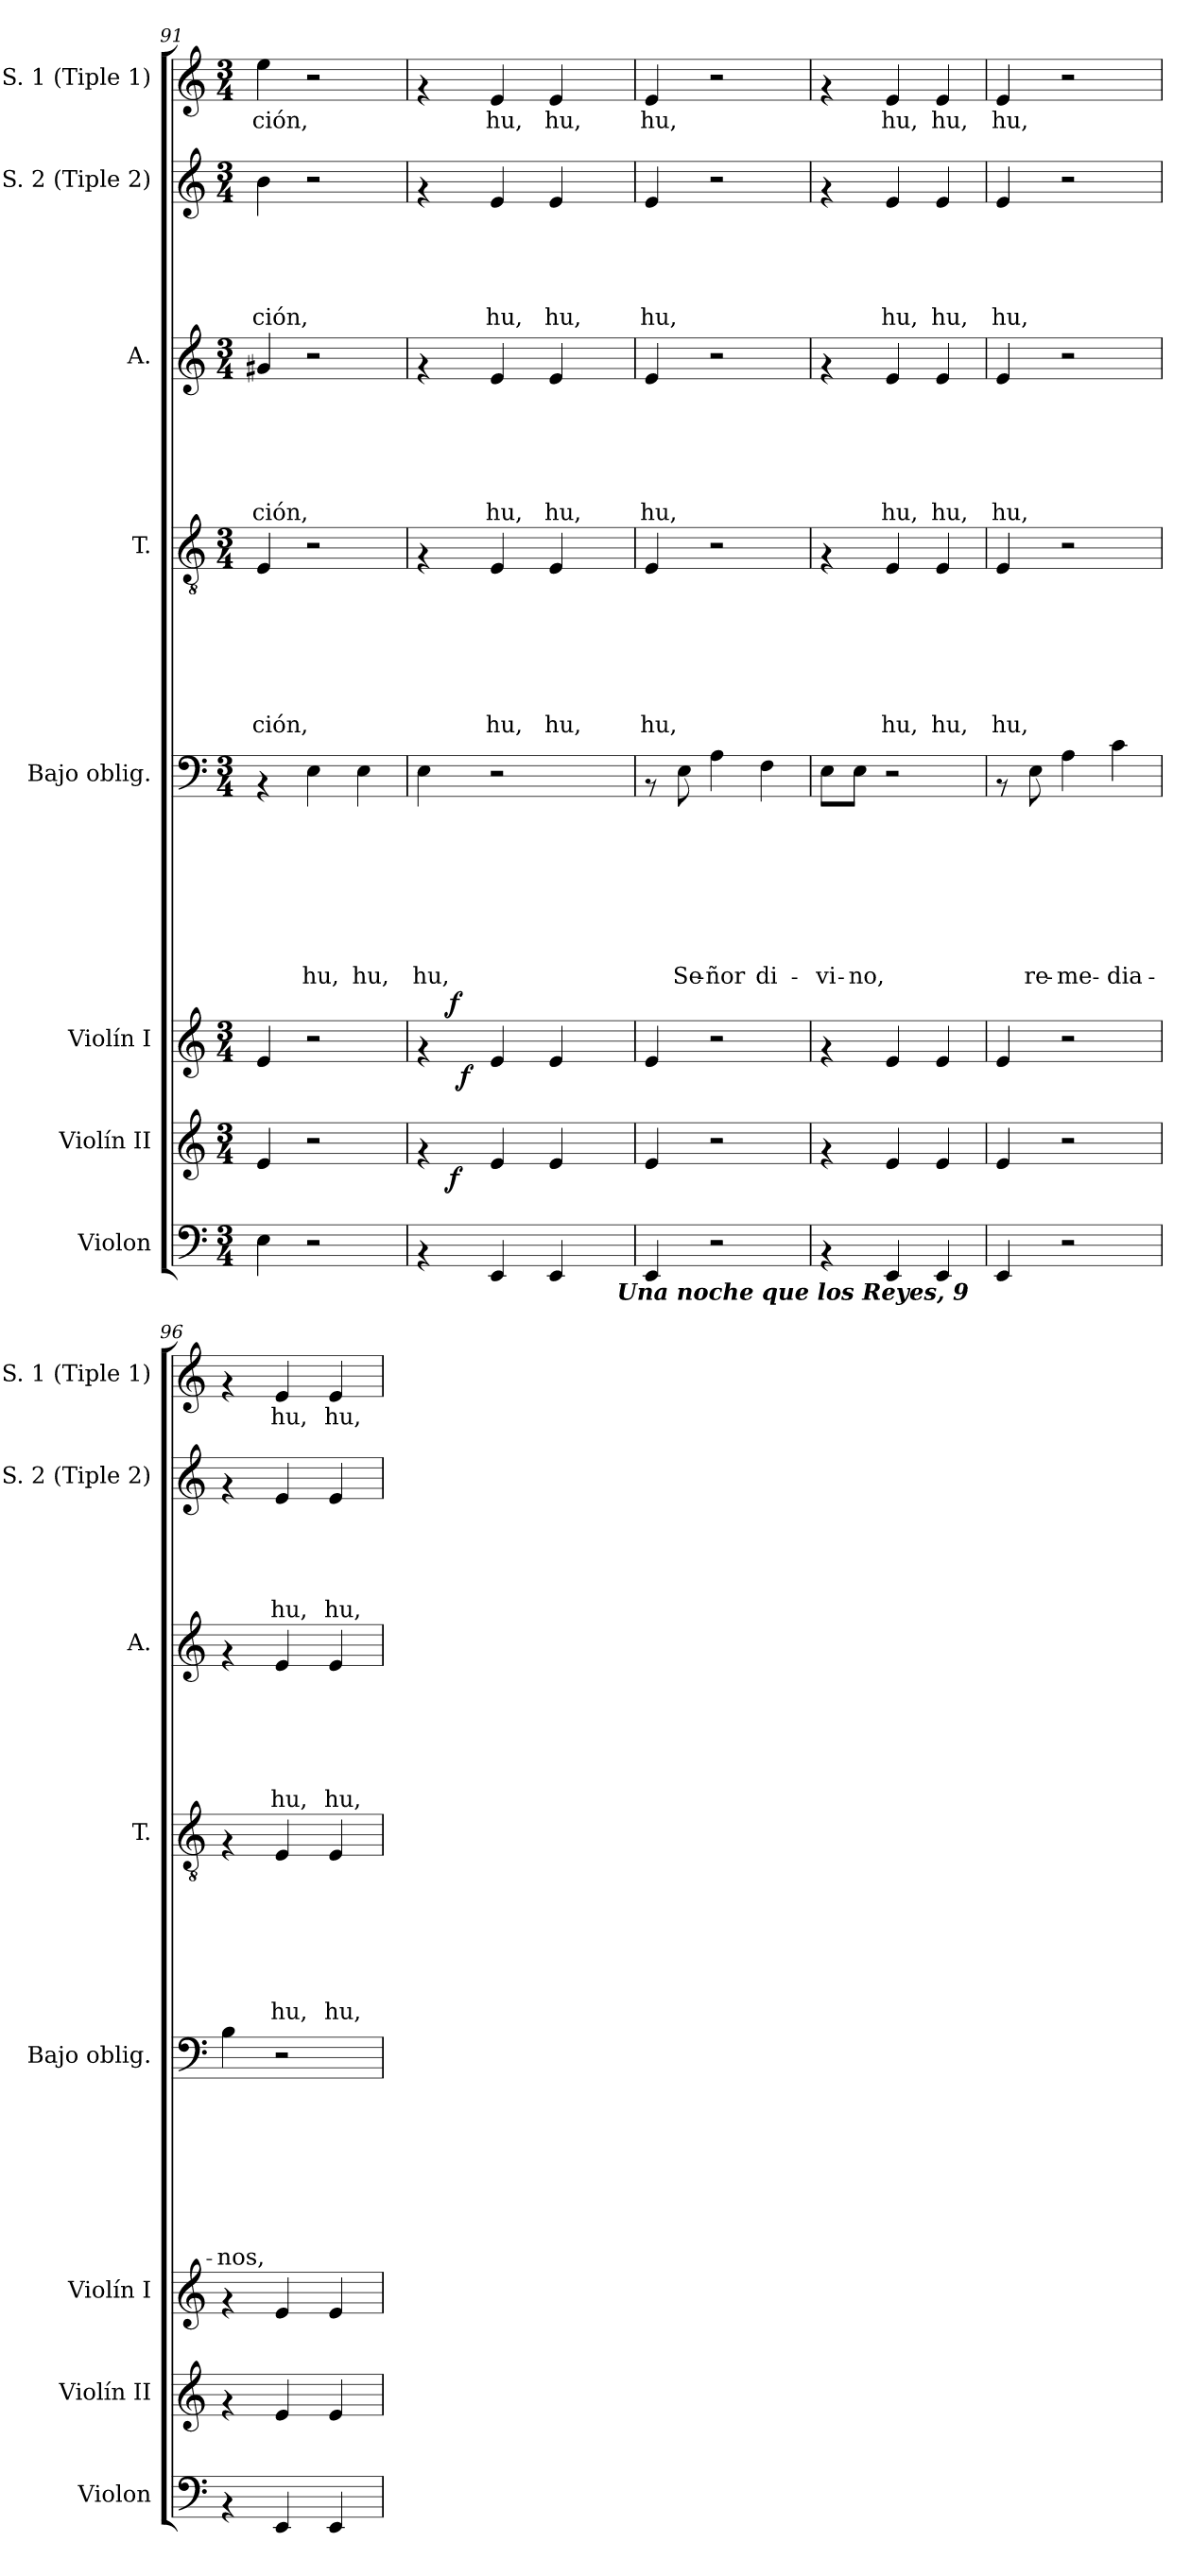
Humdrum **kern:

**kern	**kern	**dynam	**kern	**dynam	**kern	**text	**text	**text	**text	**text	**text	**text	**text	**kern	**text	**text	**text	**text	**text	**text	**text	**kern	**text	**text	**text	**text	**text	**text	**kern	**text	**text	**text	**text	**text	**kern	**text
*part8	*part7	*part7	*part6	*part6	*part5	*part5	*part5	*part5	*part5	*part5	*part5	*part5	*part5	*part4	*part4	*part4	*part4	*part4	*part4	*part4	*part4	*part3	*part3	*part3	*part3	*part3	*part3	*part3	*part2	*part2	*part2	*part2	*part2	*part2	*part1	*part1
*staff8	*staff7	*staff7	*staff6	*staff6	*staff5	*staff5	*staff5	*staff5	*staff5	*staff5	*staff5	*staff5	*staff5	*staff4	*staff4	*staff4	*staff4	*staff4	*staff4	*staff4	*staff4	*staff3	*staff3	*staff3	*staff3	*staff3	*staff3	*staff3	*staff2	*staff2	*staff2	*staff2	*staff2	*staff2	*staff1	*staff1
*I"Violon	*I"Violín II	*	*I"Violín I	*	*I"Bajo oblig.	*	*	*	*	*	*	*	*	*I"T.	*	*	*	*	*	*	*	*I"A.	*	*	*	*	*	*	*I"S. 2 (Tiple 2)	*	*	*	*	*	*I"S. 1 (Tiple 1)	*
*I'Violon	*I'Violín II	*	*I'Violín I	*	*I'Bajo oblig.	*	*	*	*	*	*	*	*	*I'T.	*	*	*	*	*	*	*	*I'A.	*	*	*	*	*	*	*I'S. 2 (Tiple 2)	*	*	*	*	*	*I'S. 1 (Tiple 1)	*
!!LO:LB:g=z
*clefF4	*clefG2	*	*clefG2	*	*clefF4	*	*	*	*	*	*	*	*	*clefGv2	*	*	*	*	*	*	*	*clefG2	*	*	*	*	*	*	*clefG2	*	*	*	*	*	*clefG2	*
*k[]	*k[]	*	*k[]	*	*k[]	*	*	*	*	*	*	*	*	*k[]	*	*	*	*	*	*	*	*k[]	*	*	*	*	*	*	*k[]	*	*	*	*	*	*k[]	*
*C:	*C:	*	*C:	*	*C:	*	*	*	*	*	*	*	*	*C:	*	*	*	*	*	*	*	*C:	*	*	*	*	*	*	*C:	*	*	*	*	*	*C:	*
*M3/4	*M3/4	*	*M3/4	*	*M3/4	*	*	*	*	*	*	*	*	*M3/4	*	*	*	*	*	*	*	*M3/4	*	*	*	*	*	*	*M3/4	*	*	*	*	*	*M3/4	*
=91	=91	=91	=91	=91	=91	=91	=91	=91	=91	=91	=91	=91	=91	=91	=91	=91	=91	=91	=91	=91	=91	=91	=91	=91	=91	=91	=91	=91	=91	=91	=91	=91	=91	=91	=91	=91
!	!	!	!	!	!	!	!	!	!	!	!	!	!	!	!	!	!	!	!	!	!LO:LY:b	!	!	!	!	!	!	!LO:LY:b	!	!	!	!	!	!LO:LY:b	!	!LO:LY:b
4E\	4e/	.	4e/	.	4rAA	.	.	.	.	.	.	.	.	4E/	.	.	.	.	.	.	-ción,	4g#X/	.	.	.	.	.	-ción,	4b\	.	.	.	.	-ción,	4ee\	-ción,
!	!	!	!	!	!	!	!	!	!	!	!	!	!LO:LY:b	!	!	!	!	!	!	!	!	!	!	!	!	!	!	!	!	!	!	!	!	!	!	!
2r	2r	.	2r	.	4E\	.	.	.	.	.	.	.	hu,	2r	.	.	.	.	.	.	.	2r	.	.	.	.	.	.	2r	.	.	.	.	.	2r	.
!	!	!	!	!	!	!	!	!	!	!	!	!	!LO:LY:b	!	!	!	!	!	!	!	!	!	!	!	!	!	!	!	!	!	!	!	!	!	!	!
.	.	.	.	.	4E\	.	.	.	.	.	.	.	hu,	.	.	.	.	.	.	.	.	.	.	.	.	.	.	.	.	.	.	.	.	.	.	.
=92	=92	=92	=92	=92	=92	=92	=92	=92	=92	=92	=92	=92	=92	=92	=92	=92	=92	=92	=92	=92	=92	=92	=92	=92	=92	=92	=92	=92	=92	=92	=92	=92	=92	=92	=92	=92
!	!	!	!	!	!	!	!	!	!	!	!	!	!LO:LY:b	!	!	!	!	!	!	!	!	!	!	!	!	!	!	!	!	!	!	!	!	!	!	!
*^	*^	*	*^	*	*	*	*	*	*	*	*	*	*	*	*	*	*	*	*	*	*	*	*	*	*	*	*	*	*	*	*	*	*	*	*	*
*	*	*	*	*	*	*^	*	*	*	*	*	*	*	*	*	*	*	*	*	*	*	*	*	*	*	*	*	*	*	*	*	*	*	*	*	*	*	*	*
4rAA	2ryy	4rf	8ryy	.	4rf	8ryy	12..ryy	.	4E\	.	.	.	.	.	.	.	hu,	4rF	.	.	.	.	.	.	.	4rf	.	.	.	.	.	.	4rf	.	.	.	.	.	4rf	.
!	!	!	!	!LO:DY:b	!	!	!	!LO:DY:a	!	!	!	!	!	!	!	!	!	!	!	!	!	!	!	!	!	!	!	!	!	!	!	!	!	!	!	!	!	!	!	!
.	.	.	2ryy	f	.	2ryy	.	f	.	.	.	.	.	.	.	.	.	.	.	.	.	.	.	.	.	.	.	.	.	.	.	.	.	.	.	.	.	.	.	.
!	!	!	!	!	!	!	!	!LO:DY:b	!	!	!	!	!	!	!	!	!	!	!	!	!	!	!	!	!	!	!	!	!	!	!	!	!	!	!	!	!	!	!	!
.	.	.	.	.	.	.	3ryy	f	.	.	.	.	.	.	.	.	.	.	.	.	.	.	.	.	.	.	.	.	.	.	.	.	.	.	.	.	.	.	.	.
!	!	!	!	!	!	!	!	!	!	!	!	!	!	!	!	!	!	!	!	!	!	!	!	!	!LO:LY:b	!	!	!	!	!	!	!LO:LY:b	!	!	!	!	!	!LO:LY:b	!	!LO:LY:b
4EE/	.	4e/	.	.	4e/	.	.	.	2r	.	.	.	.	.	.	.	.	4E/	.	.	.	.	.	.	hu,	4e/	.	.	.	.	.	hu,	4e/	.	.	.	.	hu,	4e/	hu,
.	.	.	.	.	.	.	6ryy	.	.	.	.	.	.	.	.	.	.	.	.	.	.	.	.	.	.	.	.	.	.	.	.	.	.	.	.	.	.	.	.	.
!	!	!	!	!	!	!	!	!	!	!	!	!	!	!	!	!	!	!	!	!	!	!	!	!	!LO:LY:b	!	!	!	!	!	!	!LO:LY:b	!	!	!	!	!	!LO:LY:b	!	!LO:LY:b
4EE/	8..ryy	4e/	.	.	4e/	.	.	.	.	.	.	.	.	.	.	.	.	4E/	.	.	.	.	.	.	hu,	4e/	.	.	.	.	.	hu,	4e/	.	.	.	.	hu,	4e/	hu,
.	.	.	8ryy	.	.	8ryy	.	.	.	.	.	.	.	.	.	.	.	.	.	.	.	.	.	.	.	.	.	.	.	.	.	.	.	.	.	.	.	.	.	.
.	.	.	.	.	.	.	12ryy	.	.	.	.	.	.	.	.	.	.	.	.	.	.	.	.	.	.	.	.	.	.	.	.	.	.	.	.	.	.	.	.	.
!	!LO:TX:b:Bi:t=Una noche que los Reyes, 9	!	!	!	!	!	!	!	!	!	!	!	!	!	!	!	!	!	!	!	!	!	!	!	!	!	!	!	!	!	!	!	!	!	!	!	!	!	!	!
.	32ryy	.	.	.	.	.	.	.	.	.	.	.	.	.	.	.	.	.	.	.	.	.	.	.	.	.	.	.	.	.	.	.	.	.	.	.	.	.	.	.
.	.	.	.	.	.	.	48ryy	.	.	.	.	.	.	.	.	.	.	.	.	.	.	.	.	.	.	.	.	.	.	.	.	.	.	.	.	.	.	.	.	.
=93	=93	=93	=93	=93	=93	=93	=93	=93	=93	=93	=93	=93	=93	=93	=93	=93	=93	=93	=93	=93	=93	=93	=93	=93	=93	=93	=93	=93	=93	=93	=93	=93	=93	=93	=93	=93	=93	=93	=93	=93
!	!	!	!	!	!	!	!	!	!	!	!	!	!	!	!	!	!	!	!	!	!	!	!	!	!LO:LY:b	!	!	!	!	!	!	!LO:LY:b	!	!	!	!	!	!LO:LY:b	!	!LO:LY:b
*v	*v	*	*	*	*v	*v	*v	*	*	*	*	*	*	*	*	*	*	*	*	*	*	*	*	*	*	*	*	*	*	*	*	*	*	*	*	*	*	*	*	*
*	*v	*v	*	*	*	*	*	*	*	*	*	*	*	*	*	*	*	*	*	*	*	*	*	*	*	*	*	*	*	*	*	*	*	*	*	*	*
4EE/	4e/	.	4e/	.	8rAA	.	.	.	.	.	.	.	.	4E/	.	.	.	.	.	.	hu,	4e/	.	.	.	.	.	hu,	4e/	.	.	.	.	hu,	4e/	hu,
!	!	!	!	!	!	!	!	!	!	!	!	!	!LO:LY:b	!	!	!	!	!	!	!	!	!	!	!	!	!	!	!	!	!	!	!	!	!	!	!
.	.	.	.	.	8E\	.	.	.	.	.	.	.	Se-	.	.	.	.	.	.	.	.	.	.	.	.	.	.	.	.	.	.	.	.	.	.	.
!	!	!	!	!	!	!	!	!	!	!	!	!	!LO:LY:b	!	!	!	!	!	!	!	!	!	!	!	!	!	!	!	!	!	!	!	!	!	!	!
2r	2r	.	2r	.	4A\	.	.	.	.	.	.	.	-ñor	2r	.	.	.	.	.	.	.	2r	.	.	.	.	.	.	2r	.	.	.	.	.	2r	.
!	!	!	!	!	!	!	!	!	!	!	!	!	!LO:LY:b	!	!	!	!	!	!	!	!	!	!	!	!	!	!	!	!	!	!	!	!	!	!	!
.	.	.	.	.	4F\	.	.	.	.	.	.	.	di-	.	.	.	.	.	.	.	.	.	.	.	.	.	.	.	.	.	.	.	.	.	.	.
=94	=94	=94	=94	=94	=94	=94	=94	=94	=94	=94	=94	=94	=94	=94	=94	=94	=94	=94	=94	=94	=94	=94	=94	=94	=94	=94	=94	=94	=94	=94	=94	=94	=94	=94	=94	=94
!	!	!	!	!	!	!	!	!	!	!	!	!	!LO:LY:b	!	!	!	!	!	!	!	!	!	!	!	!	!	!	!	!	!	!	!	!	!	!	!
4rAA	4rf	.	4rf	.	8E\L	.	.	.	.	.	.	.	-vi-	4rF	.	.	.	.	.	.	.	4rf	.	.	.	.	.	.	4rf	.	.	.	.	.	4rf	.
!	!	!	!	!	!	!	!	!	!	!	!	!	!LO:LY:b	!	!	!	!	!	!	!	!	!	!	!	!	!	!	!	!	!	!	!	!	!	!	!
.	.	.	.	.	8E\J	.	.	.	.	.	.	.	-no,	.	.	.	.	.	.	.	.	.	.	.	.	.	.	.	.	.	.	.	.	.	.	.
!	!	!	!	!	!	!	!	!	!	!	!	!	!	!	!	!	!	!	!	!	!LO:LY:b	!	!	!	!	!	!	!LO:LY:b	!	!	!	!	!	!LO:LY:b	!	!LO:LY:b
4EE/	4e/	.	4e/	.	2r	.	.	.	.	.	.	.	.	4E/	.	.	.	.	.	.	hu,	4e/	.	.	.	.	.	hu,	4e/	.	.	.	.	hu,	4e/	hu,
!	!	!	!	!	!	!	!	!	!	!	!	!	!	!	!	!	!	!	!	!	!LO:LY:b	!	!	!	!	!	!	!LO:LY:b	!	!	!	!	!	!LO:LY:b	!	!LO:LY:b
4EE/	4e/	.	4e/	.	.	.	.	.	.	.	.	.	.	4E/	.	.	.	.	.	.	hu,	4e/	.	.	.	.	.	hu,	4e/	.	.	.	.	hu,	4e/	hu,
=95	=95	=95	=95	=95	=95	=95	=95	=95	=95	=95	=95	=95	=95	=95	=95	=95	=95	=95	=95	=95	=95	=95	=95	=95	=95	=95	=95	=95	=95	=95	=95	=95	=95	=95	=95	=95
!	!	!	!	!	!	!	!	!	!	!	!	!	!	!	!	!	!	!	!	!	!LO:LY:b	!	!	!	!	!	!	!LO:LY:b	!	!	!	!	!	!LO:LY:b	!	!LO:LY:b
4EE/	4e/	.	4e/	.	8rAA	.	.	.	.	.	.	.	.	4E/	.	.	.	.	.	.	hu,	4e/	.	.	.	.	.	hu,	4e/	.	.	.	.	hu,	4e/	hu,
!	!	!	!	!	!	!	!	!	!	!	!	!	!LO:LY:b	!	!	!	!	!	!	!	!	!	!	!	!	!	!	!	!	!	!	!	!	!	!	!
.	.	.	.	.	8E\	.	.	.	.	.	.	.	re-	.	.	.	.	.	.	.	.	.	.	.	.	.	.	.	.	.	.	.	.	.	.	.
!	!	!	!	!	!	!	!	!	!	!	!	!	!LO:LY:b	!	!	!	!	!	!	!	!	!	!	!	!	!	!	!	!	!	!	!	!	!	!	!
2r	2r	.	2r	.	4A\	.	.	.	.	.	.	.	-me-	2r	.	.	.	.	.	.	.	2r	.	.	.	.	.	.	2r	.	.	.	.	.	2r	.
!	!	!	!	!	!	!	!	!	!	!	!	!	!LO:LY:b	!	!	!	!	!	!	!	!	!	!	!	!	!	!	!	!	!	!	!	!	!	!	!
.	.	.	.	.	4c\	.	.	.	.	.	.	.	-dia-	.	.	.	.	.	.	.	.	.	.	.	.	.	.	.	.	.	.	.	.	.	.	.
!!LO:PB:g=z
=96	=96	=96	=96	=96	=96	=96	=96	=96	=96	=96	=96	=96	=96	=96	=96	=96	=96	=96	=96	=96	=96	=96	=96	=96	=96	=96	=96	=96	=96	=96	=96	=96	=96	=96	=96	=96
!	!	!	!	!	!	!	!	!	!	!	!	!	!LO:LY:b	!	!	!	!	!	!	!	!	!	!	!	!	!	!	!	!	!	!	!	!	!	!	!
4rAA	4rf	.	4rf	.	4B\	.	.	.	.	.	.	.	-nos,	4rF	.	.	.	.	.	.	.	4rf	.	.	.	.	.	.	4rf	.	.	.	.	.	4rf	.
!	!	!	!	!	!	!	!	!	!	!	!	!	!	!	!	!	!	!	!	!	!LO:LY:b	!	!	!	!	!	!	!LO:LY:b	!	!	!	!	!	!LO:LY:b	!	!LO:LY:b
4EE/	4e/	.	4e/	.	2r	.	.	.	.	.	.	.	.	4E/	.	.	.	.	.	.	hu,	4e/	.	.	.	.	.	hu,	4e/	.	.	.	.	hu,	4e/	hu,
!	!	!	!	!	!	!	!	!	!	!	!	!	!	!	!	!	!	!	!	!	!LO:LY:b	!	!	!	!	!	!	!LO:LY:b	!	!	!	!	!	!LO:LY:b	!	!LO:LY:b
4EE/	4e/	.	4e/	.	.	.	.	.	.	.	.	.	.	4E/	.	.	.	.	.	.	hu,	4e/	.	.	.	.	.	hu,	4e/	.	.	.	.	hu,	4e/	hu,
=	=	=	=	=	=	=	=	=	=	=	=	=	=	=	=	=	=	=	=	=	=	=	=	=	=	=	=	=	=	=	=	=	=	=	=	=
*-	*-	*-	*-	*-	*-	*-	*-	*-	*-	*-	*-	*-	*-	*-	*-	*-	*-	*-	*-	*-	*-	*-	*-	*-	*-	*-	*-	*-	*-	*-	*-	*-	*-	*-	*-	*-
